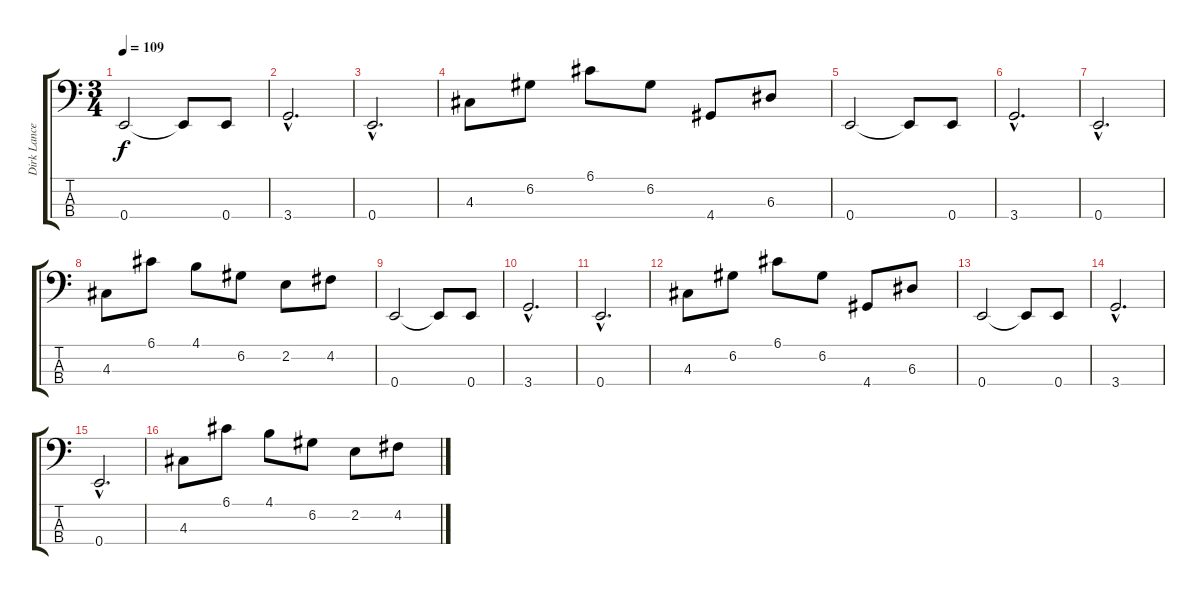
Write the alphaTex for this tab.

\track ("Dirk Lance" "Dirk Lance") {instrument electricbassfinger}
\staff {score tabs}
\tuning (G2 D2 A1 E1) {hide}
\ts (3 4)
\tempo 109
\clef f4
\ks c
0.4.2{dy f} 0.4{t}.8 0.4.8 |
3.4{hac}.2{d} |
0.4{hac}.2{d} |
4.3.8 6.2.8 6.1.8 6.2.8 4.4.8 6.3.8 |
0.4.2 0.4{t}.8 0.4.8 |
3.4{hac}.2{d} |
0.4{hac}.2{d} |
4.3.8 6.1.8 4.1.8 6.2.8 2.2.8 4.2.8 |
0.4.2 0.4{t}.8 0.4.8 |
3.4{hac}.2{d} |
0.4{hac}.2{d} |
4.3.8 6.2.8 6.1.8 6.2.8 4.4.8 6.3.8 |
0.4.2 0.4{t}.8 0.4.8 |
3.4{hac}.2{d} |
0.4{hac}.2{d} |
4.3.8 6.1.8 4.1.8 6.2.8 2.2.8 4.2.8
